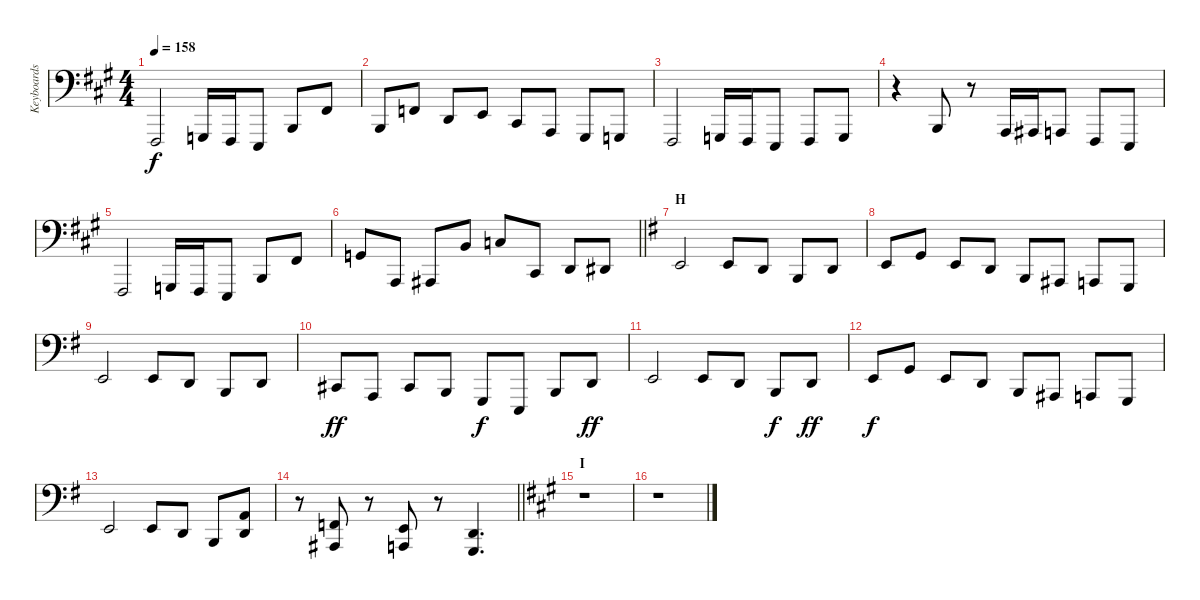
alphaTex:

\track ("Keyboards (low register)" "Keyboards ") {instrument acousticgrandpiano}
\staff {score}
\tuning (E3 B2 G2 D2 A1 E1 A0) {hide}
\ts (4 4)
\tempo 158
\clef f4
\ks f#minor
2.6.2{dy f} 3.6.16 2.6.16 0.6.8 2.5.8 4.4.8 |
2.5.8 3.4.8 0.4.8 2.4.8 4.5.8 0.5.8 4.6.8 3.6.8 |
\ks a
2.6.2 3.6.16 2.6.16 0.6.8 2.6.8 3.6.8 |
r.4 2.5.8 r.8 0.5.16 1.5.16 0.5.8 2.6.8 0.6.8 |
2.6.2 3.6.16 2.6.16 0.6.8 2.5.8 4.4.8 |
\barLineRight lightlight
0.3.8 0.5.8 1.5.8 0.2.8 1.2.8 4.5.8 0.4.8 1.4.8 |
\section ("" "H")
\ks g
2.4.2 2.4.8 0.4.8 2.5.8 0.4.8 |
2.4.8 0.3.8 2.4.8 0.4.8 2.5.8 1.5.8 0.5.8 3.6.8 |
2.4.2 2.4.8 0.4.8 2.5.8 0.4.8 |
4.5.8{dy ff} 0.5.8 4.5.8 2.5.8 3.6.8{dy f} 0.6.8 2.5.8 0.4.8{dy ff} |
2.4.2 2.4.8 0.4.8 2.5.8{dy f} 0.4.8{dy ff} |
2.4.8{dy f} 0.3.8 2.4.8 0.4.8 2.5.8 1.5.8 0.5.8 3.6.8 |
2.4.2 2.4.8 0.4.8 2.5.8 (2.3 0.4).8 |
\barLineRight lightlight
r.8 (3.4 1.5).8 r.8 (2.4 0.5).8 r.8 (0.4 3.6).4{d} |
\section ("" "I")
\ks a
r.1 |
r.1
